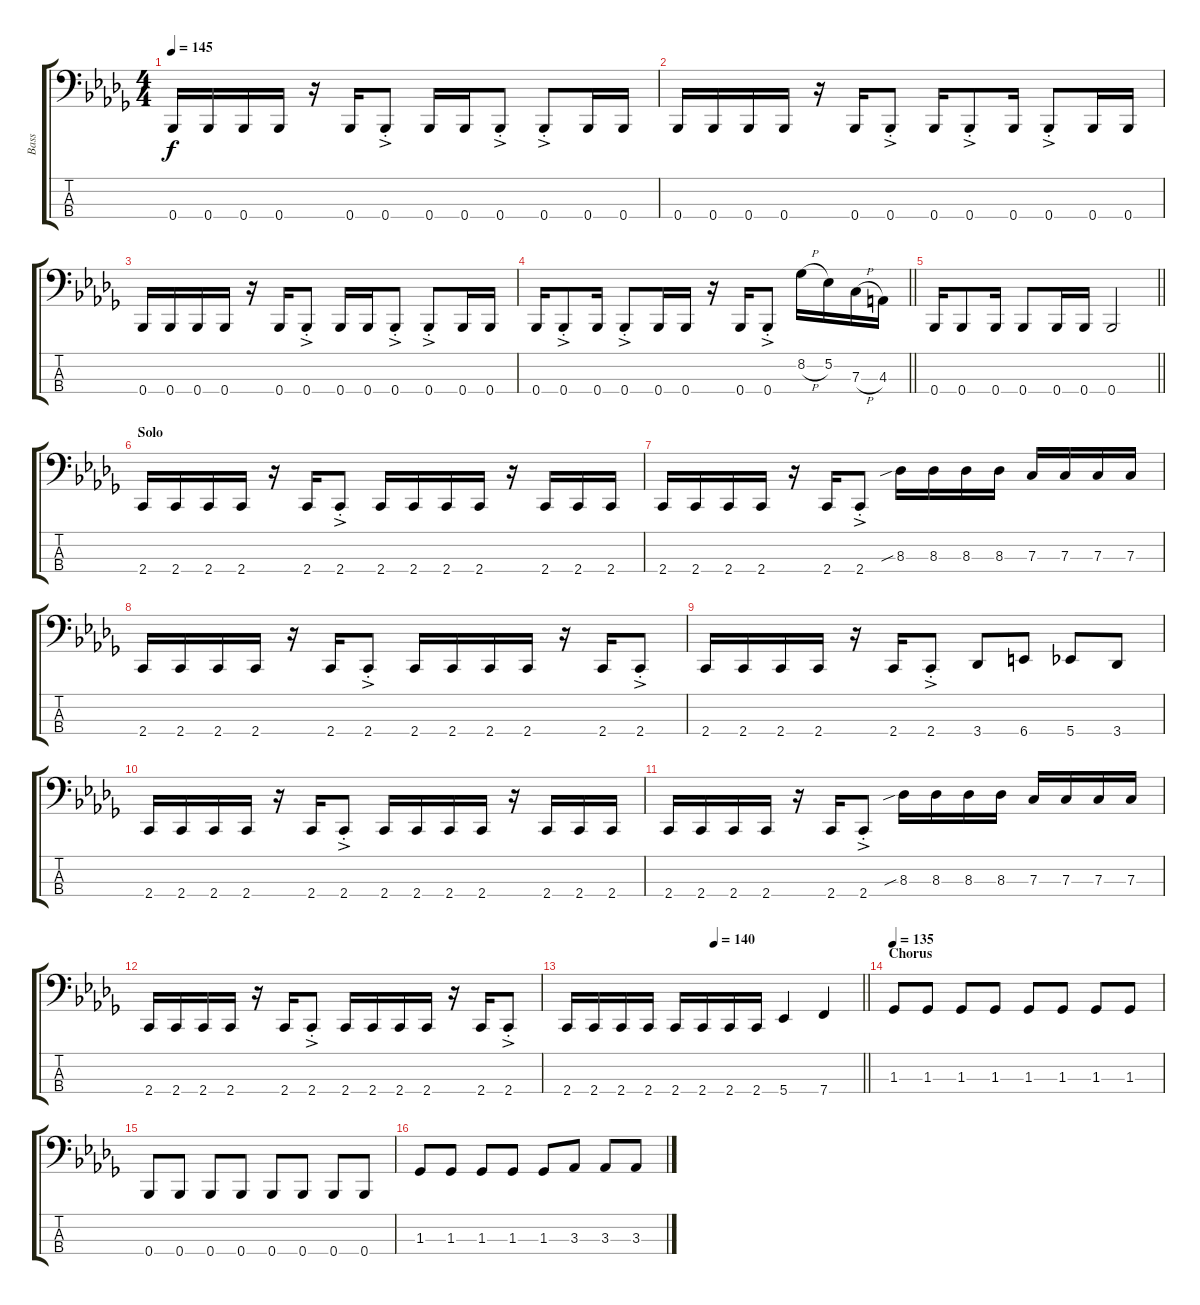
\track ("Bass" "Bass") {instrument electricbassfinger}
\staff {score tabs}
\tuning (Eb2 Bb1 F1 Bb0) {hide}
\ts (4 4)
\tempo 145
\clef f4
\ks bbminor
0.4.16{dy f} 0.4.16 0.4.16 0.4.16 r.16 0.4.16 0.4{ac st}.8 0.4.16 0.4.16 0.4{ac st}.8 0.4{ac st}.8 0.4.16 0.4.16 |
0.4.16 0.4.16 0.4.16 0.4.16 r.16 0.4.16 0.4{ac st}.8 0.4.16 0.4{ac st}.8 0.4.16 0.4{ac st}.8 0.4.16 0.4.16 |
0.4.16 0.4.16 0.4.16 0.4.16 r.16 0.4.16 0.4{ac st}.8 0.4.16 0.4.16 0.4{ac st}.8 0.4{ac st}.8 0.4.16 0.4.16 |
\barLineRight lightlight
0.4.16 0.4{ac st}.8 0.4.16 0.4{ac st}.8 0.4.16 0.4.16 r.16 0.4.16 0.4{ac st}.8 8.2{h}.16 5.2.16 7.3{h}.16 4.3.16 |
\barLineRight lightlight
0.4.16 0.4.8 0.4.16 0.4.8 0.4.16 0.4.16 0.4.2 |
\section ("" "Solo")
2.4.16 2.4.16 2.4.16 2.4.16 r.16 2.4.16 2.4{ac st}.8 2.4.16 2.4.16 2.4.16 2.4.16 r.16 2.4.16 2.4.16 2.4.16 |
2.4.16 2.4.16 2.4.16 2.4.16 r.16 2.4.16 2.4{ac st}.8 8.3{sib}.16 8.3.16 8.3.16 8.3.16 7.3.16 7.3.16 7.3.16 7.3.16 |
2.4.16 2.4.16 2.4.16 2.4.16 r.16 2.4.16 2.4{ac st}.8 2.4.16 2.4.16 2.4.16 2.4.16 r.16 2.4.16 2.4{ac st}.8 |
2.4.16 2.4.16 2.4.16 2.4.16 r.16 2.4.16 2.4{ac st}.8 3.4.8 6.4.8 5.4.8 3.4.8 |
2.4.16 2.4.16 2.4.16 2.4.16 r.16 2.4.16 2.4{ac st}.8 2.4.16 2.4.16 2.4.16 2.4.16 r.16 2.4.16 2.4.16 2.4.16 |
2.4.16 2.4.16 2.4.16 2.4.16 r.16 2.4.16 2.4{ac st}.8 8.3{sib}.16 8.3.16 8.3.16 8.3.16 7.3.16 7.3.16 7.3.16 7.3.16 |
2.4.16 2.4.16 2.4.16 2.4.16 r.16 2.4.16 2.4{ac st}.8 2.4.16 2.4.16 2.4.16 2.4.16 r.16 2.4.16 2.4{ac st}.8 |
\tempo (140 0.5)
\barLineRight lightlight
2.4.16 2.4.16 2.4.16 2.4.16 2.4.16 2.4.16 2.4.16 2.4.16 5.4.4 7.4.4 |
\section ("" "Chorus")
\tempo 135
1.3.8 1.3.8 1.3.8 1.3.8 1.3.8 1.3.8 1.3.8 1.3.8 |
0.4.8 0.4.8 0.4.8 0.4.8 0.4.8 0.4.8 0.4.8 0.4.8 |
1.3.8 1.3.8 1.3.8 1.3.8 1.3.8 3.3.8 3.3.8 3.3.8
